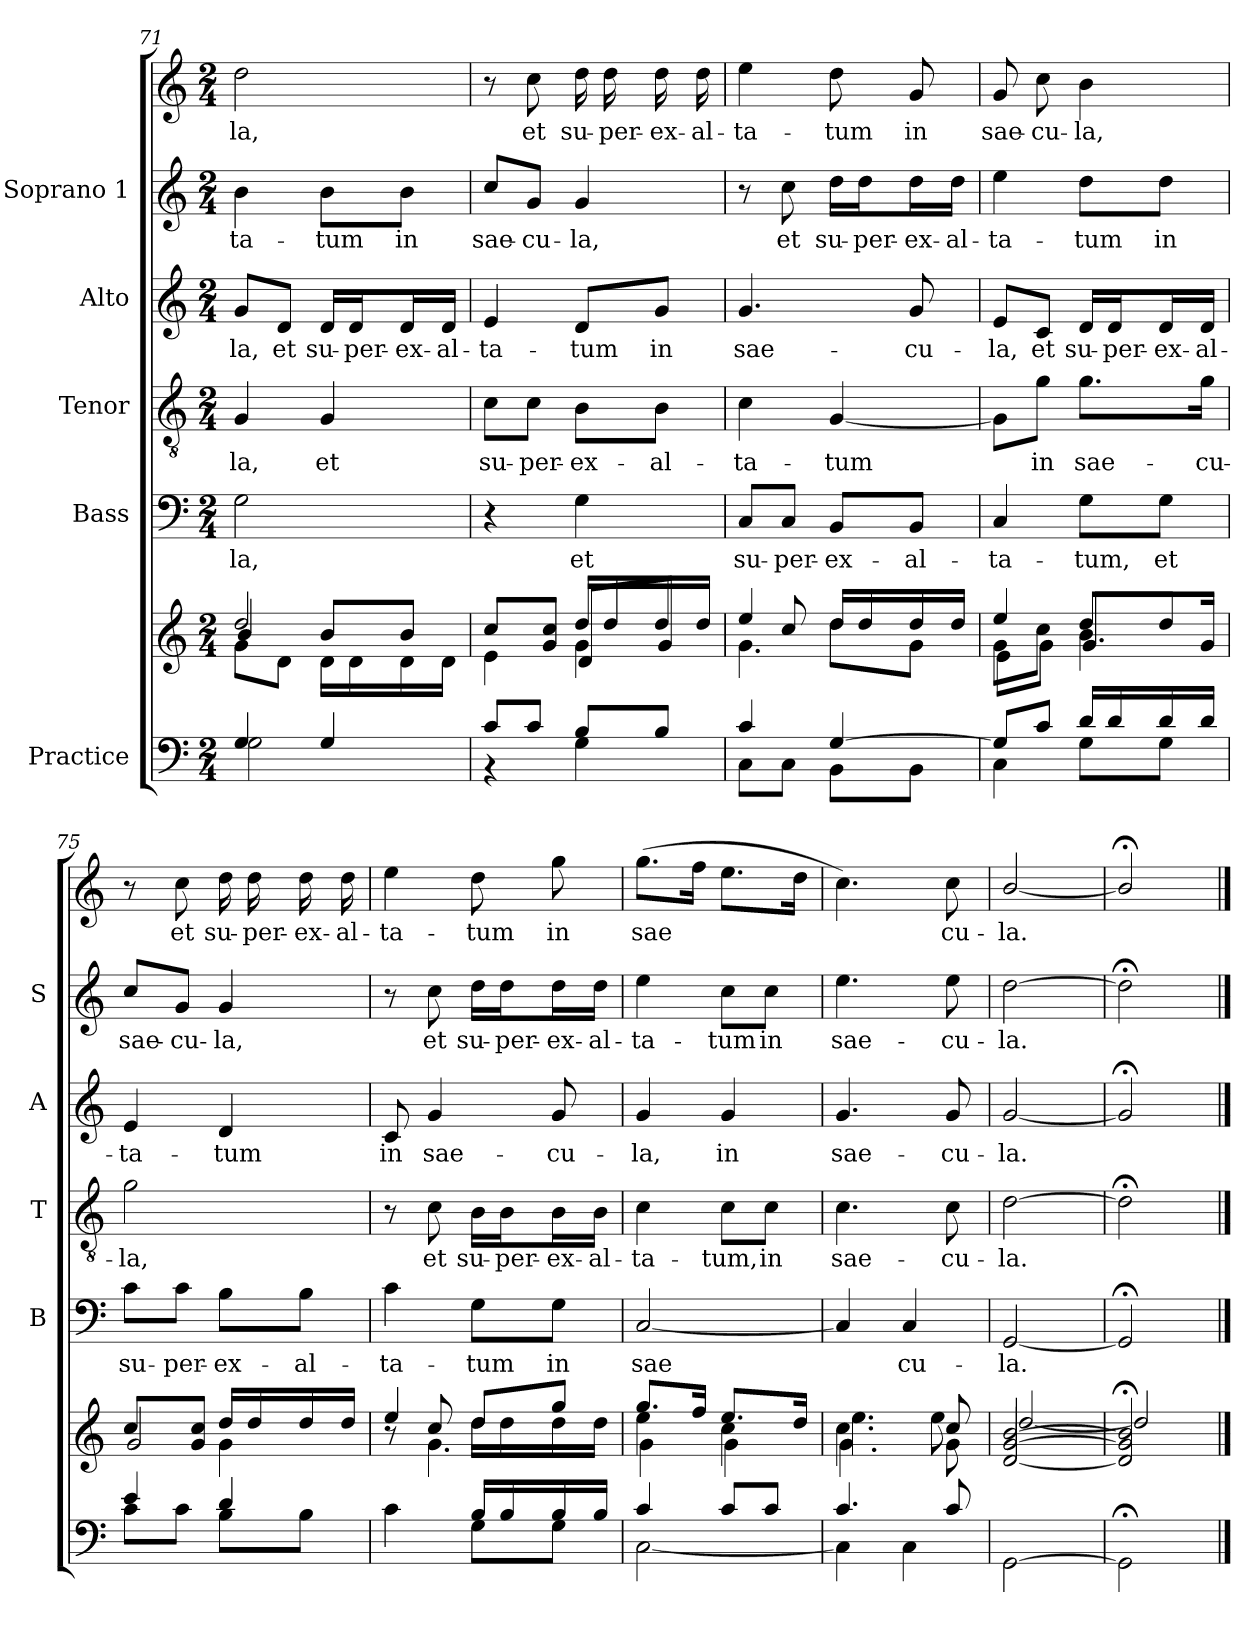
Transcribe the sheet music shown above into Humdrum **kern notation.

**kern	**kern	**kern	**text	**kern	**text	**kern	**text	**kern	**text	**kern	**text
*part5	*part5	*part4	*part4	*part3	*part3	*part2	*part2	*part1	*part1	*part1	*part1
*staff7	*staff6	*staff5	*staff5	*staff4	*staff4	*staff3	*staff3	*staff2	*staff2	*staff1	*staff1
*I"Practice	*	*I"Bass	*	*I"Tenor	*	*I"Alto	*	*I"Soprano 1	*	*	*
*	*	*I'B	*	*I'T	*	*I'A	*	*I'S	*	*	*
*clefF4	*clefG2	*clefF4	*	*clefGv2	*	*clefG2	*	*clefG2	*	*clefG2	*
*k[]	*k[]	*k[]	*	*k[]	*	*k[]	*	*k[]	*	*k[]	*
*C:	*C:	*C:	*	*C:	*	*C:	*	*C:	*	*C:	*
*M2/4	*M2/4	*M2/4	*	*M2/4	*	*M2/4	*	*M2/4	*	*M2/4	*
=71	=71	=71	=71	=71	=71	=71	=71	=71	=71	=71	=71
*^	*^	*	*	*	*	*	*	*	*	*	*
*	*	*	*^	*	*	*	*	*	*	*	*	*	*
!	!	!	!	!	!	!LO:LY:b	!	!LO:LY:b	!	!LO:LY:b	!	!LO:LY:b	!	!LO:LY:b
4G/	2G\	2dd/	4b/	8g\L	2G\	-la,	4G/	-la,	8g/L	-la,	4b\	ta-	2dd\	-la,
!	!	!	!	!	!	!	!	!	!	!LO:LY:b	!	!	!	!
.	.	.	.	8d\J	.	.	.	.	8d/J	et	.	.	.	.
!	!	!	!	!	!	!	!	!LO:LY:b	!	!LO:LY:b	!	!LO:LY:b	!	!
4G/	.	.	8b/L	16d\LL	.	.	4G/	et	16d/LL	su-	8b\L	-tum	.	.
!	!	!	!	!	!	!	!	!	!	!LO:LY:b	!	!	!	!
.	.	.	.	16d\	.	.	.	.	16d/J	-per-	.	.	.	.
!	!	!	!	!	!	!	!	!	!	!LO:LY:b	!	!LO:LY:b	!	!
.	.	.	8b/J	16d\	.	.	.	.	16d/L	-ex-	8b\J	in	.	.
!	!	!	!	!	!	!	!	!	!	!LO:LY:b	!	!	!	!
.	.	.	.	16d\JJ	.	.	.	.	16d/JJ	-al-	.	.	.	.
=72	=72	=72	=72	=72	=72	=72	=72	=72	=72	=72	=72	=72	=72	=72
!	!	!	!	!	!	!	!	!LO:LY:b	!	!LO:LY:b	!	!LO:LY:b	!	!
8c/L	4r	8ryy	8cc/L	4e\	4r	.	8c\L	su-	4e/	-ta-	8cc/L	-sae-	8r	.
!	!	!	!	!	!	!	!	!LO:LY:b	!	!	!	!LO:LY:b	!	!LO:LY:b
8c/J	.	8cc/yy	8g/ 8cc/J	.	.	.	8c\J	-per-	.	.	8g/J	-cu-	8cc\	et
!	!	!	!	!	!	!LO:LY:b	!	!LO:LY:b	!	!LO:LY:b	!	!LO:LY:b	!	!LO:LY:b
8B/L	4G\	16dd/LL	4g\	8d/L	4G\	et	8B\L	-ex-	8d/L	-tum	4g/	-la,	16dd\	su-
!	!	!	!	!	!	!	!	!	!	!	!	!	!	!LO:LY:b
.	.	16dd/	.	.	.	.	.	.	.	.	.	.	16dd\	-per-
!	!	!	!	!	!	!	!	!LO:LY:b	!	!LO:LY:b	!	!	!	!LO:LY:b
8B/J	.	16dd/	.	8g/J	.	.	8B\J	-al-	8g/J	in	.	.	16dd\	-ex-
!	!	!	!	!	!	!	!	!	!	!	!	!	!	!LO:LY:b
.	.	16dd/JJ	.	.	.	.	.	.	.	.	.	.	16dd\	-al-
=73	=73	=73	=73	=73	=73	=73	=73	=73	=73	=73	=73	=73	=73	=73
!	!	!	!	!	!	!LO:LY:b	!	!LO:LY:b	!	!LO:LY:b	!	!	!	!LO:LY:b
4c/	8C\L	4ee/	8ryy	4.g\	8C/L	su-	4c\	-ta-	4.g/	sae-	8r	.	4ee\	ta-
!	!	!	!	!	!	!LO:LY:b	!	!	!	!	!	!LO:LY:b	!	!
.	8C\J	.	8cc/	.	8C/J	-per-	.	.	.	.	8cc\	et	.	.
!	!	!	!	!	!	!LO:LY:b	!	!LO:LY:b	!	!	!	!LO:LY:b	!	!LO:LY:b
[>4G/	8BB\L	8dd\L	16dd/LL	.	8BB/L	-ex-	[4G/	-tum	.	.	16dd\LL	su-	8dd\	-tum
!	!	!	!	!	!	!	!	!	!	!	!	!LO:LY:b	!	!
.	.	.	16dd/	.	.	.	.	.	.	.	16dd\J	-per-	.	.
!	!	!	!	!	!	!LO:LY:b	!	!	!	!LO:LY:b	!	!LO:LY:b	!	!LO:LY:b
.	8BB\J	8g\J	16dd/	8g\yy	8BB/J	-al-	.	.	8g/	-cu-	16dd\L	-ex-	8g/	in
!	!	!	!	!	!	!	!	!	!	!	!	!LO:LY:b	!	!
.	.	.	16dd/JJ	.	.	.	.	.	.	.	16dd\JJ	-al-	.	.
!!LO:LB:g=z
=74	=74	=74	=74	=74	=74	=74	=74	=74	=74	=74	=74	=74	=74	=74
*	*^	*	*	*^	*	*	*	*	*	*	*	*	*	*
!	!	!	!	!	!	!	!	!LO:LY:b	!	!	!	!LO:LY:b	!	!LO:LY:b	!	!LO:LY:b
4ryy	8G/L]	4C\	8g\L	4ee/	8e\L	4ryy	4C/	-ta-	8G\L]	.	8e/L	-la,	4ee\	ta-	8g/	-sae-
!	!	!	!	!	!	!	!	!	!	!LO:LY:b	!	!LO:LY:b	!	!	!	!LO:LY:b
.	8c/J	.	8cc\J	.	8g\J	.	.	.	8g\J	in	8c/J	et	.	.	8cc\	-cu-
!	!	!	!	!	!	!	!	!LO:LY:b	!	!LO:LY:b	!	!LO:LY:b	!	!LO:LY:b	!	!LO:LY:b
16d/LL	4ryy	8G\L	4b\	8dd/L	4ryy	8.g/L	8G\L	-tum,	8.g\L	sae-	16d/LL	su-	8dd\L	-tum	4b\	-la,
!	!	!	!	!	!	!	!	!	!	!	!	!LO:LY:b	!	!	!	!
16d/	.	.	.	.	.	.	.	.	.	.	16d/J	-per-	.	.	.	.
!	!	!	!	!	!	!	!	!LO:LY:b	!	!	!	!LO:LY:b	!	!LO:LY:b	!	!
16d/	.	8G\J	.	8dd/J	.	.	8G\J	et	.	.	16d/L	-ex-	8dd\J	in	.	.
!	!	!	!	!	!	!	!	!	!	!LO:LY:b	!	!LO:LY:b	!	!	!	!
16d/JJ	.	.	.	.	.	16g/Jk	.	.	16g\Jk	-cu-	16d/JJ	-al-	.	.	.	.
*	*v	*v	*	*	*	*	*	*	*	*	*	*	*	*	*	*
=75	=75	=75	=75	=75	=75	=75	=75	=75	=75	=75	=75	=75	=75	=75	=75
!	!	!	!	!	!	!	!LO:LY:b	!	!LO:LY:b	!	!LO:LY:b	!	!LO:LY:b	!	!
*	*	*	*	*v	*v	*	*	*	*	*	*	*	*	*	*
4e/	8c\L	8ryy	8cc/L	2g/	8c\L	su-	2g\	-la,	4e/	-ta-	8cc/L	-sae-	8r	.
!	!	!	!	!	!	!LO:LY:b	!	!	!	!	!	!LO:LY:b	!	!LO:LY:b
.	8c\J	8cc\yy	8g/ 8cc/J	.	8c\J	-per-	.	.	.	.	8g/J	-cu-	8cc\	et
!	!	!	!	!	!	!LO:LY:b	!	!	!	!LO:LY:b	!	!LO:LY:b	!	!LO:LY:b
4d/	8B\L	16dd/LL	4g\	.	8B\L	-ex-	.	.	4d/	-tum	4g/	-la,	16dd\	su-
!	!	!	!	!	!	!	!	!	!	!	!	!	!	!LO:LY:b
.	.	16dd/	.	.	.	.	.	.	.	.	.	.	16dd\	-per-
!	!	!	!	!	!	!LO:LY:b	!	!	!	!	!	!	!	!LO:LY:b
.	8B\J	16dd/	.	.	8B\J	-al-	.	.	.	.	.	.	16dd\	-ex-
!	!	!	!	!	!	!	!	!	!	!	!	!	!	!LO:LY:b
.	.	16dd/JJ	.	.	.	.	.	.	.	.	.	.	16dd\	-al-
=76	=76	=76	=76	=76	=76	=76	=76	=76	=76	=76	=76	=76	=76	=76
!	!	!	!	!	!	!LO:LY:b	!	!	!	!LO:LY:b	!	!	!	!LO:LY:b
8ryy	4c\	4ee/	8r	8c\yy	4c\	-ta-	8r	.	8c/	in	8r	.	4ee\	ta-
!	!	!	!	!	!	!	!	!LO:LY:b	!	!LO:LY:b	!	!LO:LY:b	!	!
8c\yy	.	.	8cc/	4.g\	.	.	8c\	et	4g/	sae-	8cc\	et	.	.
!	!	!	!	!	!	!LO:LY:b	!	!LO:LY:b	!	!	!	!LO:LY:b	!	!LO:LY:b
16B/LL	8G\L	8dd/L	16dd\LL	.	8G\L	-tum	16B\LL	su-	.	.	16dd\LL	su-	8dd\	-tum
!	!	!	!	!	!	!	!	!LO:LY:b	!	!	!	!LO:LY:b	!	!
16B/	.	.	16dd\	.	.	.	16B\J	-per-	.	.	16dd\J	-per-	.	.
!	!	!	!	!	!	!LO:LY:b	!	!LO:LY:b	!	!LO:LY:b	!	!LO:LY:b	!	!LO:LY:b
16B/	8G\J	8gg/J	16dd\	.	8G\J	in	16B\L	-ex-	8g/	-cu-	16dd\L	-ex-	8gg\	in
!	!	!	!	!	!	!	!	!LO:LY:b	!	!	!	!LO:LY:b	!	!
16B/JJ	.	.	16dd\JJ	.	.	.	16B\JJ	-al-	.	.	16dd\JJ	-al-	.	.
=77	=77	=77	=77	=77	=77	=77	=77	=77	=77	=77	=77	=77	=77	=77
!	!	!	!	!	!	!LO:LY:b	!	!LO:LY:b	!	!LO:LY:b	!	!LO:LY:b	!	!LO:LY:b
4c/	[<2C\	8.gg/L	4ee\	4g\	[2C/	sae­	4c\	-ta-	4g/	-la,	4ee\	ta-	(>8.gg\L	-sae­
.	.	16ff/Jk	.	.	.	.	.	.	.	.	.	.	16ff\Jk	.
!	!	!	!	!	!	!	!	!LO:LY:b	!	!LO:LY:b	!	!LO:LY:b	!	!
8c/L	.	8.ee/L	4cc\	4g\	.	.	8c\L	-tum,	4g/	in	8cc\L	-tum	8.ee\L	.
!	!	!	!	!	!	!	!	!LO:LY:b	!	!	!	!LO:LY:b	!	!
8c/J	.	.	.	.	.	.	8c\J	in	.	.	8cc\J	in	.	.
.	.	16dd/Jk	.	.	.	.	.	.	.	.	.	.	16dd\Jk	.
=78	=78	=78	=78	=78	=78	=78	=78	=78	=78	=78	=78	=78	=78	=78
!	!	!	!	!	!	!	!	!LO:LY:b	!	!LO:LY:b	!	!LO:LY:b	!	!
4.c/	4C\]	4.cc\	4.ee\	4.g\	4C/]	.	4.c\	sae-	4.g/	sae-	4.ee\	-sae-	4.cc\)	.
!	!	!	!	!	!	!LO:LY:b	!	!	!	!	!	!	!	!
.	4C\	.	.	.	4C/	cu-	.	.	.	.	.	.	.	.
!	!	!	!	!	!	!	!	!LO:LY:b	!	!LO:LY:b	!	!LO:LY:b	!	!LO:LY:b
8c/	.	8cc/	8ee\	8g\	.	.	8c\	-cu-	8g/	-cu-	8ee\	-cu-	8cc\	cu-
*v	*v	*	*	*	*	*	*	*	*	*	*	*	*	*
=79	=79	=79	=79	=79	=79	=79	=79	=79	=79	=79	=79	=79	=79
*	*	*	*^	*	*	*	*	*	*	*	*	*	*
!	!	!	!	!	!	!LO:LY:b	!	!LO:LY:b	!	!LO:LY:b	!	!LO:LY:b	!	!LO:LY:b
[<2GG\	[>2b/	[>2dd/	[2g/	[>2d/	[2GG/	-la.	[2d\	-la.	[2g/	-la.	[2dd\	la.	[2b/	-la.
=80	=80	=80	=80	=80	=80	=80	=80	=80	=80	=80	=80	=80	=80	=80
2GG;\]	2b;</]	2dd/]	2g/]	2d/]	2GG;/]	.	2d;<\]	.	2g;/]	.	2dd;<\]	.	2b;</]	.
*	*v	*v	*v	*v	*	*	*	*	*	*	*	*	*	*
==	==	==	==	==	==	==	==	==	==	==	==
*-	*-	*-	*-	*-	*-	*-	*-	*-	*-	*-	*-
